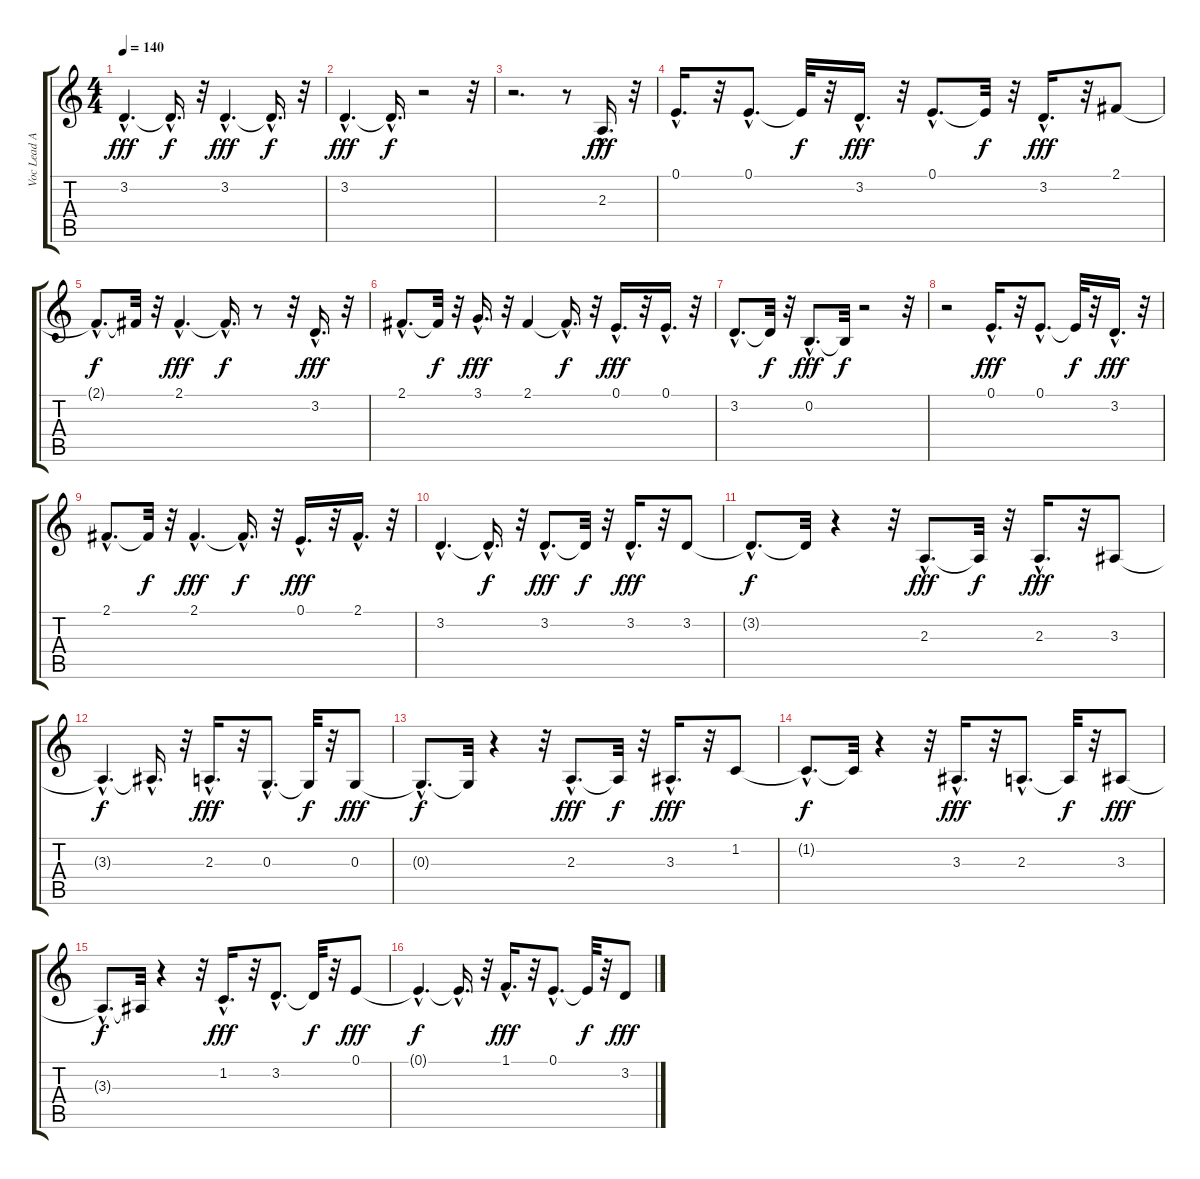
\track ("Voc Lead Aahs" "Voc Lead A") {instrument choiraahs}
\staff {score tabs}
\tuning (E4 B3 G3 D3 A2 E2) {hide}
\ts (4 4)
\tempo 140
\clef g2
\ks c
3.2{hac}.4{d dy fff} 3.2{hac t}.16{d dy f} r.32 3.2{hac}.4{d dy fff} 3.2{hac t}.16{d dy f} r.32 |
3.2{hac}.4{d dy fff} 3.2{hac t}.16{d dy f} r.2 r.32 |
r.2{d} r.8 2.3{hac}.16{d dy fff} r.32 |
0.1{hac}.16{d} r.32 0.1{hac}.8{d} 0.1{t}.32{dy f} r.32 3.2{hac}.16{d dy fff} r.32 0.1{hac}.8{d} 0.1{t}.32{dy f} r.32 3.2{hac}.16{d dy fff} r.32 2.1.8 |
2.1{hac t}.8{d dy f} 2.1{t}.32 r.32 2.1{hac}.4{d dy fff} 2.1{hac t}.16{d dy f} r.8 r.32 3.2{hac}.16{d dy fff} r.32 |
2.1{hac}.8{d} 2.1{t}.32{dy f} r.32 3.1{hac}.16{d dy fff} r.32 2.1.4 2.1{hac t}.16{d dy f} r.32 0.1{hac}.16{d dy fff} r.32 0.1{hac}.16{d} r.32 |
3.2{hac}.8{d} 3.2{t}.32{dy f} r.32 0.2{hac}.8{d dy fff} 0.2{t}.32{dy f} r.2 r.32 |
r.2 0.1{hac}.16{d dy fff} r.32 0.1{hac}.8{d} 0.1{t}.32{dy f} r.32 3.2{hac}.16{d dy fff} r.32 |
2.1{hac}.8{d} 2.1{t}.32{dy f} r.32 2.1{hac}.4{d dy fff} 2.1{hac t}.16{d dy f} r.32 0.1{hac}.16{d dy fff} r.32 2.1{hac}.16{d} r.32 |
3.2{hac}.4{d} 3.2{hac t}.16{d dy f} r.32 3.2{hac}.8{d dy fff} 3.2{t}.32{dy f} r.32 3.2{hac}.16{d dy fff} r.32 3.2.8 |
3.2{hac t}.8{d dy f} 3.2{t}.32 r.4 r.32 2.3{hac}.8{d dy fff} 2.3{t}.32{dy f} r.32 2.3{hac}.16{d dy fff} r.32 3.3.8 |
3.3{hac t}.4{d dy f} 3.3{hac t}.16{d} r.32 2.3{hac}.16{d dy fff} r.32 0.3{hac}.8{d} 0.3{t}.32{dy f} r.32 0.3.8{dy fff} |
0.3{hac t}.8{d dy f} 0.3{t}.32 r.4 r.32 2.3{hac}.8{d dy fff} 2.3{t}.32{dy f} r.32 3.3{hac}.16{d dy fff} r.32 1.2.8 |
1.2{hac t}.8{d dy f} 1.2{t}.32 r.4 r.32 3.3{hac}.16{d dy fff} r.32 2.3{hac}.8{d} 2.3{t}.32{dy f} r.32 3.3.8{dy fff} |
3.3{hac t}.8{d dy f} 3.3{t}.32 r.4 r.32 1.2{hac}.16{d dy fff} r.32 3.2{hac}.8{d} 3.2{t}.32{dy f} r.32 0.1.8{dy fff} |
0.1{hac t}.4{d dy f} 0.1{hac t}.16{d} r.32 1.1{hac}.16{d dy fff} r.32 0.1{hac}.8{d} 0.1{t}.32{dy f} r.32 3.2.8{dy fff}
